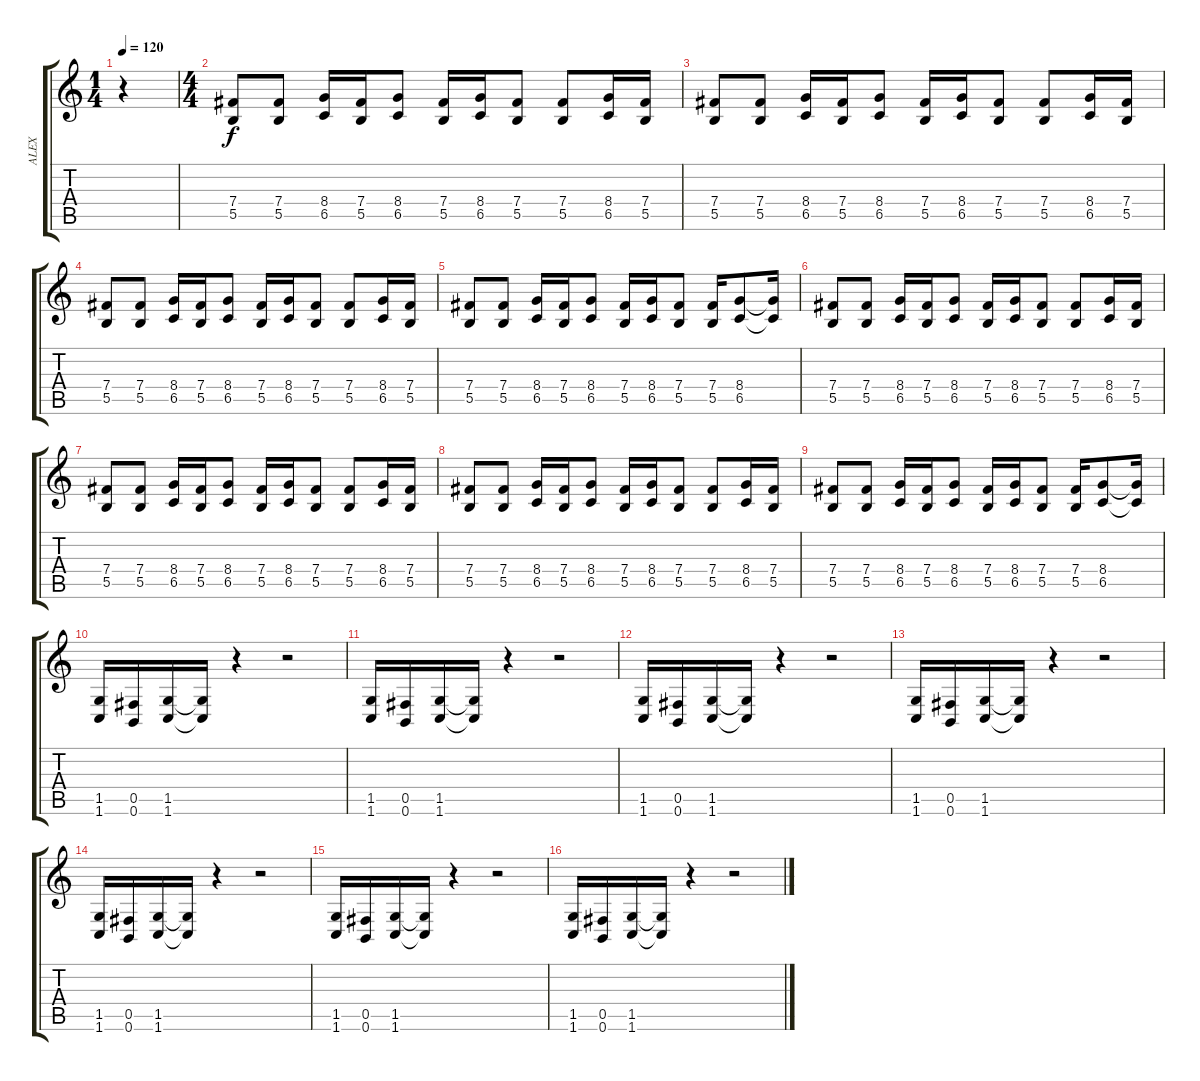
\track ("ALEX" "ALEX") {instrument distortionguitar}
\staff {score tabs}
\tuning (Db4 Ab3 E3 B2 Gb2 B1) {hide}
\ts (1 4)
\tempo 120
\clef g2
\ks c
r.4{dy f instrument distortionguitar} |
\ts (4 4)
(7.4 5.5).8 (7.4 5.5).8 (8.4 6.5).16 (7.4 5.5).16 (8.4 6.5).8 (7.4 5.5).16 (8.4 6.5).16 (7.4 5.5).8 (7.4 5.5).8 (8.4 6.5).16 (7.4 5.5).16 |
(7.4 5.5).8 (7.4 5.5).8 (8.4 6.5).16 (7.4 5.5).16 (8.4 6.5).8 (7.4 5.5).16 (8.4 6.5).16 (7.4 5.5).8 (7.4 5.5).8 (8.4 6.5).16 (7.4 5.5).16 |
(7.4 5.5).8 (7.4 5.5).8 (8.4 6.5).16 (7.4 5.5).16 (8.4 6.5).8 (7.4 5.5).16 (8.4 6.5).16 (7.4 5.5).8 (7.4 5.5).8 (8.4 6.5).16 (7.4 5.5).16 |
(7.4 5.5).8 (7.4 5.5).8 (8.4 6.5).16 (7.4 5.5).16 (8.4 6.5).8 (7.4 5.5).16 (8.4 6.5).16 (7.4 5.5).8 (7.4 5.5).16 (8.4 6.5).8 (8.4{t} 6.5{t}).16 |
(7.4 5.5).8 (7.4 5.5).8 (8.4 6.5).16 (7.4 5.5).16 (8.4 6.5).8 (7.4 5.5).16 (8.4 6.5).16 (7.4 5.5).8 (7.4 5.5).8 (8.4 6.5).16 (7.4 5.5).16 |
(7.4 5.5).8 (7.4 5.5).8 (8.4 6.5).16 (7.4 5.5).16 (8.4 6.5).8 (7.4 5.5).16 (8.4 6.5).16 (7.4 5.5).8 (7.4 5.5).8 (8.4 6.5).16 (7.4 5.5).16 |
(7.4 5.5).8 (7.4 5.5).8 (8.4 6.5).16 (7.4 5.5).16 (8.4 6.5).8 (7.4 5.5).16 (8.4 6.5).16 (7.4 5.5).8 (7.4 5.5).8 (8.4 6.5).16 (7.4 5.5).16 |
(7.4 5.5).8 (7.4 5.5).8 (8.4 6.5).16 (7.4 5.5).16 (8.4 6.5).8 (7.4 5.5).16 (8.4 6.5).16 (7.4 5.5).8 (7.4 5.5).16 (8.4 6.5).8 (8.4{t} 6.5{t}).16 |
(1.5 1.6).16 (0.5 0.6).16 (1.5 1.6).16 (1.5{t} 1.6{t}).16 r.4 r.2 |
(1.5 1.6).16 (0.5 0.6).16 (1.5 1.6).16 (1.5{t} 1.6{t}).16 r.4 r.2 |
(1.5 1.6).16 (0.5 0.6).16 (1.5 1.6).16 (1.5{t} 1.6{t}).16 r.4 r.2 |
(1.5 1.6).16 (0.5 0.6).16 (1.5 1.6).16 (1.5{t} 1.6{t}).16 r.4 r.2 |
(1.5 1.6).16 (0.5 0.6).16 (1.5 1.6).16 (1.5{t} 1.6{t}).16 r.4 r.2 |
(1.5 1.6).16 (0.5 0.6).16 (1.5 1.6).16 (1.5{t} 1.6{t}).16 r.4 r.2 |
(1.5 1.6).16 (0.5 0.6).16 (1.5 1.6).16 (1.5{t} 1.6{t}).16 r.4 r.2
